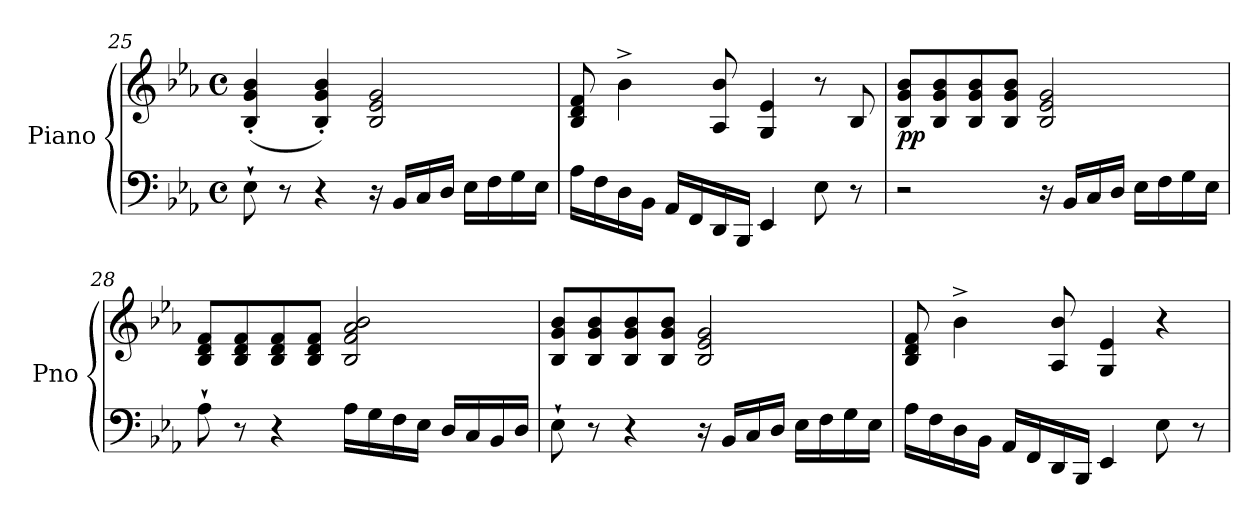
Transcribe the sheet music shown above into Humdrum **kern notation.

**kern	**kern	**dynam
*part1	*part1	*part1
*staff2	*staff1	*staff1/2
*I"Piano	*	*
*I'Pno	*	*
*clefF4	*clefG2	*
*k[b-e-a-]	*k[b-e-a-]	*
*E-:	*E-:	*
*M4/4	*M4/4	*
*met(c)	*met(c)	*
=25	=25	=25
8E-`\	(4B-/' 4g/' 4b-/'	.
8r	.	.
4r	4B-/' 4g/' 4b-/')	.
16r	2B-/ 2e-/ 2g/	.
16BB-/LL	.	.
16C/	.	.
16D/JJ	.	.
16E-\LL	.	.
16F\	.	.
16G\	.	.
16E-\JJ	.	.
=26	=26	=26
16A-\LL	8B-/ 8d/ 8f/	.
16F\	.	.
16D\	4b-^\	.
16BB-\JJ	.	.
16AA-/LL	.	.
16FF/	.	.
16DD/	8A-/ 8b-/	.
16BBB-/JJ	.	.
4EE-/	4G/ 4e-/	.
8E-\	8r	.
8r	8B-/	.
!!LO:LB:g=z
=27	=27	=27
!	!	!LO:DY:b
2r	8B-/ 8g/ 8b-/L	pp
.	8B-/ 8g/ 8b-/	.
.	8B-/ 8g/ 8b-/	.
.	8B-/ 8g/ 8b-/J	.
16r	2B-/ 2e-/ 2g/	.
16BB-/LL	.	.
16C/	.	.
16D/JJ	.	.
16E-\LL	.	.
16F\	.	.
16G\	.	.
16E-\JJ	.	.
=28	=28	=28
8A-`\	8B-/ 8d/ 8f/L	.
8r	8B-/ 8d/ 8f/	.
4r	8B-/ 8d/ 8f/	.
.	8B-/ 8d/ 8f/J	.
16A-\LL	2B-/ 2f/ 2a-/ 2b-/	.
16G\	.	.
16F\	.	.
16E-\JJ	.	.
16D/LL	.	.
16C/	.	.
16BB-/	.	.
16D/JJ	.	.
=29	=29	=29
8E-`\	8B-/ 8g/ 8b-/L	.
8r	8B-/ 8g/ 8b-/	.
4r	8B-/ 8g/ 8b-/	.
.	8B-/ 8g/ 8b-/J	.
16r	2B-/ 2e-/ 2g/	.
16BB-/LL	.	.
16C/	.	.
16D/JJ	.	.
16E-\LL	.	.
16F\	.	.
16G\	.	.
16E-\JJ	.	.
=30	=30	=30
16A-\LL	8B-/ 8d/ 8f/	.
16F\	.	.
16D\	4b-^\	.
16BB-\JJ	.	.
16AA-/LL	.	.
16FF/	.	.
16DD/	8A-/ 8b-/	.
16BBB-/JJ	.	.
4EE-/	4G/ 4e-/	.
8E-\	4r	.
8r	.	.
=	=	=
*-	*-	*-
